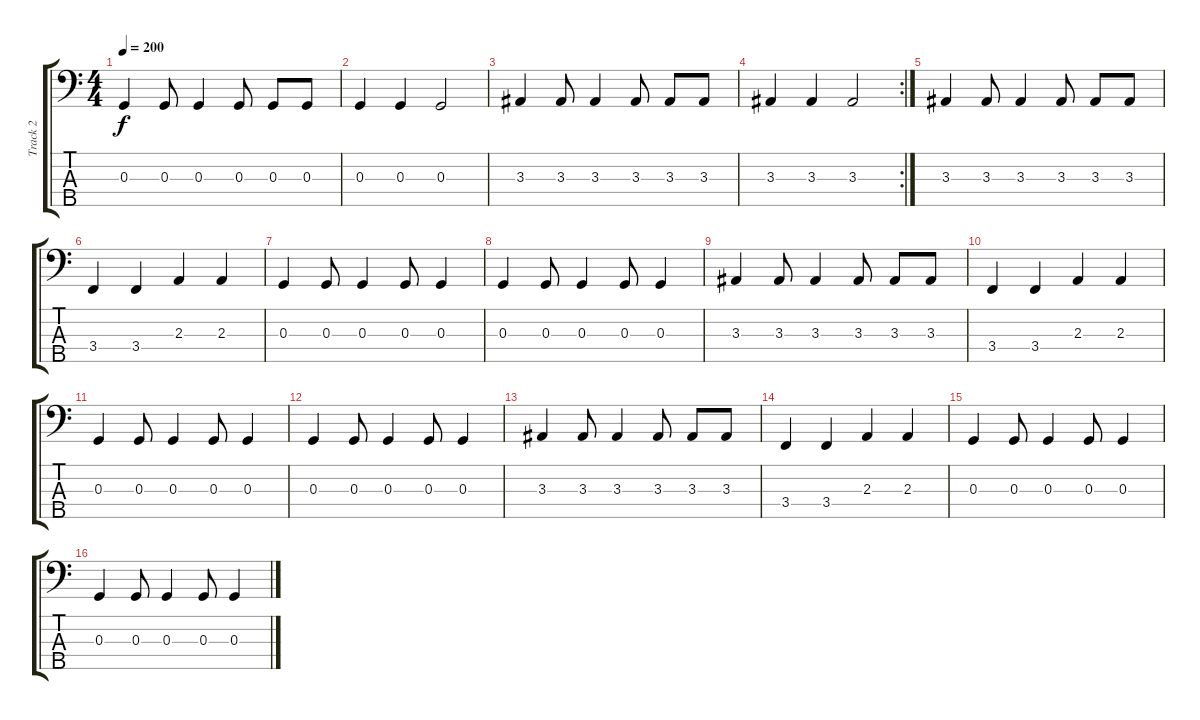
\track ("Track 2" "Track 2") {instrument electricbassfinger}
\staff {score tabs}
\tuning (F2 C2 G1 D1 A0) {hide}
\ts (4 4)
\tempo 200
\clef f4
\ks c
0.3.4{dy f} 0.3.8 0.3.4 0.3.8 0.3.8 0.3.8 |
0.3.4 0.3.4 0.3.2 |
3.3.4 3.3.8 3.3.4 3.3.8 3.3.8 3.3.8 |
\rc 2
3.3.4 3.3.4 3.3.2 |
3.3.4 3.3.8 3.3.4 3.3.8 3.3.8 3.3.8 |
3.4.4 3.4.4 2.3.4 2.3.4 |
0.3.4 0.3.8 0.3.4 0.3.8 0.3.4 |
0.3.4 0.3.8 0.3.4 0.3.8 0.3.4 |
3.3.4 3.3.8 3.3.4 3.3.8 3.3.8 3.3.8 |
3.4.4 3.4.4 2.3.4 2.3.4 |
0.3.4 0.3.8 0.3.4 0.3.8 0.3.4 |
0.3.4 0.3.8 0.3.4 0.3.8 0.3.4 |
3.3.4 3.3.8 3.3.4 3.3.8 3.3.8 3.3.8 |
3.4.4 3.4.4 2.3.4 2.3.4 |
0.3.4 0.3.8 0.3.4 0.3.8 0.3.4 |
0.3.4 0.3.8 0.3.4 0.3.8 0.3.4
